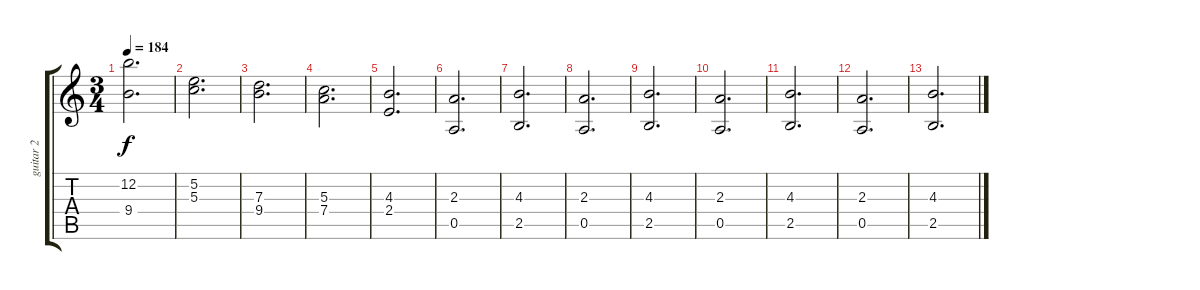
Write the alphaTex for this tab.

\track ("guitar 2" "guitar 2") {instrument overdrivenguitar}
\staff {score tabs}
\tuning (E4 B3 G3 D3 A2 E2) {hide}
\ts (3 4)
\tempo 184
\clef g2
\ks c
(12.2 9.4).2{d dy f} |
(5.2 5.3).2{d} |
(7.3 9.4).2{d} |
(5.3 7.4).2{d} |
(4.3 2.4).2{d} |
(2.3 0.5).2{d} |
(4.3 2.5).2{d} |
(2.3 0.5).2{d} |
(4.3 2.5).2{d} |
(2.3 0.5).2{d} |
(4.3 2.5).2{d} |
(2.3 0.5).2{d} |
(4.3 2.5).2{d}
